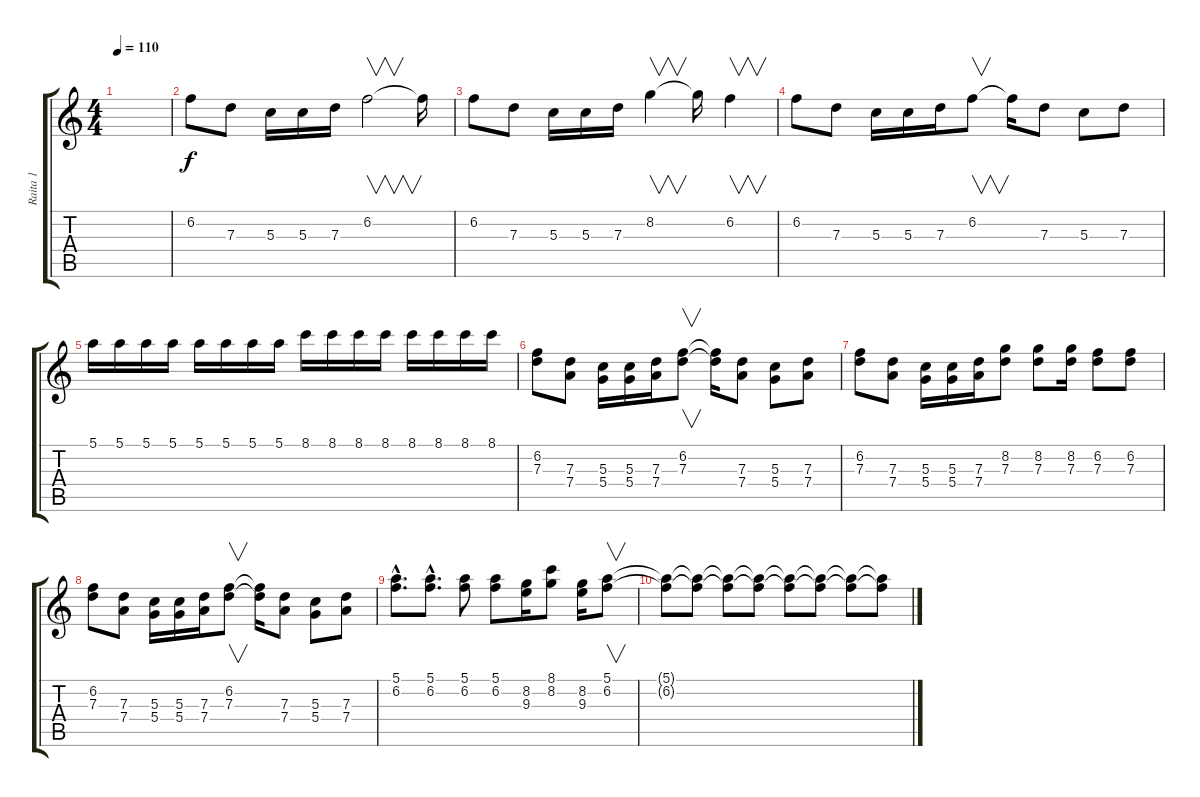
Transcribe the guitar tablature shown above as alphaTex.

\track ("Raita 1" "Raita 1") {instrument distortionguitar}
\staff {score tabs}
\tuning (E4 B3 G3 D3 A2 E2) {hide}
\ts (4 4)
\tempo 110
\clef g2
\ks c
|
6.2.8 7.3.8 5.3.16 5.3.16 7.3.16 6.2.2{v} 6.2{t}.16 |
6.2.8 7.3.8 5.3.16 5.3.16 7.3.16 8.2.4{v} 8.2{t}.16 6.2.4{v} |
6.2.8 7.3.8 5.3.16 5.3.16 7.3.16 6.2.8{v} 6.2{t}.16 7.3.8 5.3.8 7.3.8 |
5.1.16 5.1.16 5.1.16 5.1.16 5.1.16 5.1.16 5.1.16 5.1.16 8.1.16 8.1.16 8.1.16 8.1.16 8.1.16 8.1.16 8.1.16 8.1.16 |
(6.2 7.3).8 (7.3 7.4).8 (5.3 5.4).16 (5.3 5.4).16 (7.3 7.4).16 (6.2 7.3).8{v} (6.2{t} 7.3{t}).16 (7.3 7.4).8 (5.3 5.4).8 (7.3 7.4).8 |
(6.2 7.3).8 (7.3 7.4).8 (5.3 5.4).16 (5.3 5.4).16 (7.3 7.4).16 (8.2 7.3).8 (8.2 7.3).8 (8.2 7.3).16 (6.2 7.3).8 (6.2 7.3).8 |
(6.2 7.3).8 (7.3 7.4).8 (5.3 5.4).16 (5.3 5.4).16 (7.3 7.4).16 (6.2 7.3).8{v} (6.2{t} 7.3{t}).16 (7.3 7.4).8 (5.3 5.4).8 (7.3 7.4).8 |
(5.1{hac} 6.2{hac}).8{d} (5.1{hac} 6.2{hac}).8{d} (5.1 6.2).8 (5.1 6.2).8 (8.2 9.3).16 (8.1 8.2).8 (8.2 9.3).16 (5.1 6.2).8{v} |
(5.1{t} 6.2{t}).8{volume 12} (5.1{t} 6.2{t}).8{volume 11} (5.1{t} 6.2{t}).8{volume 10} (5.1{t} 6.2{t}).8 (5.1{t} 6.2{t}).8{volume 8} (5.1{t} 6.2{t}).8 (5.1{t} 6.2{t}).8{volume 6} (5.1{t} 6.2{t}).8
